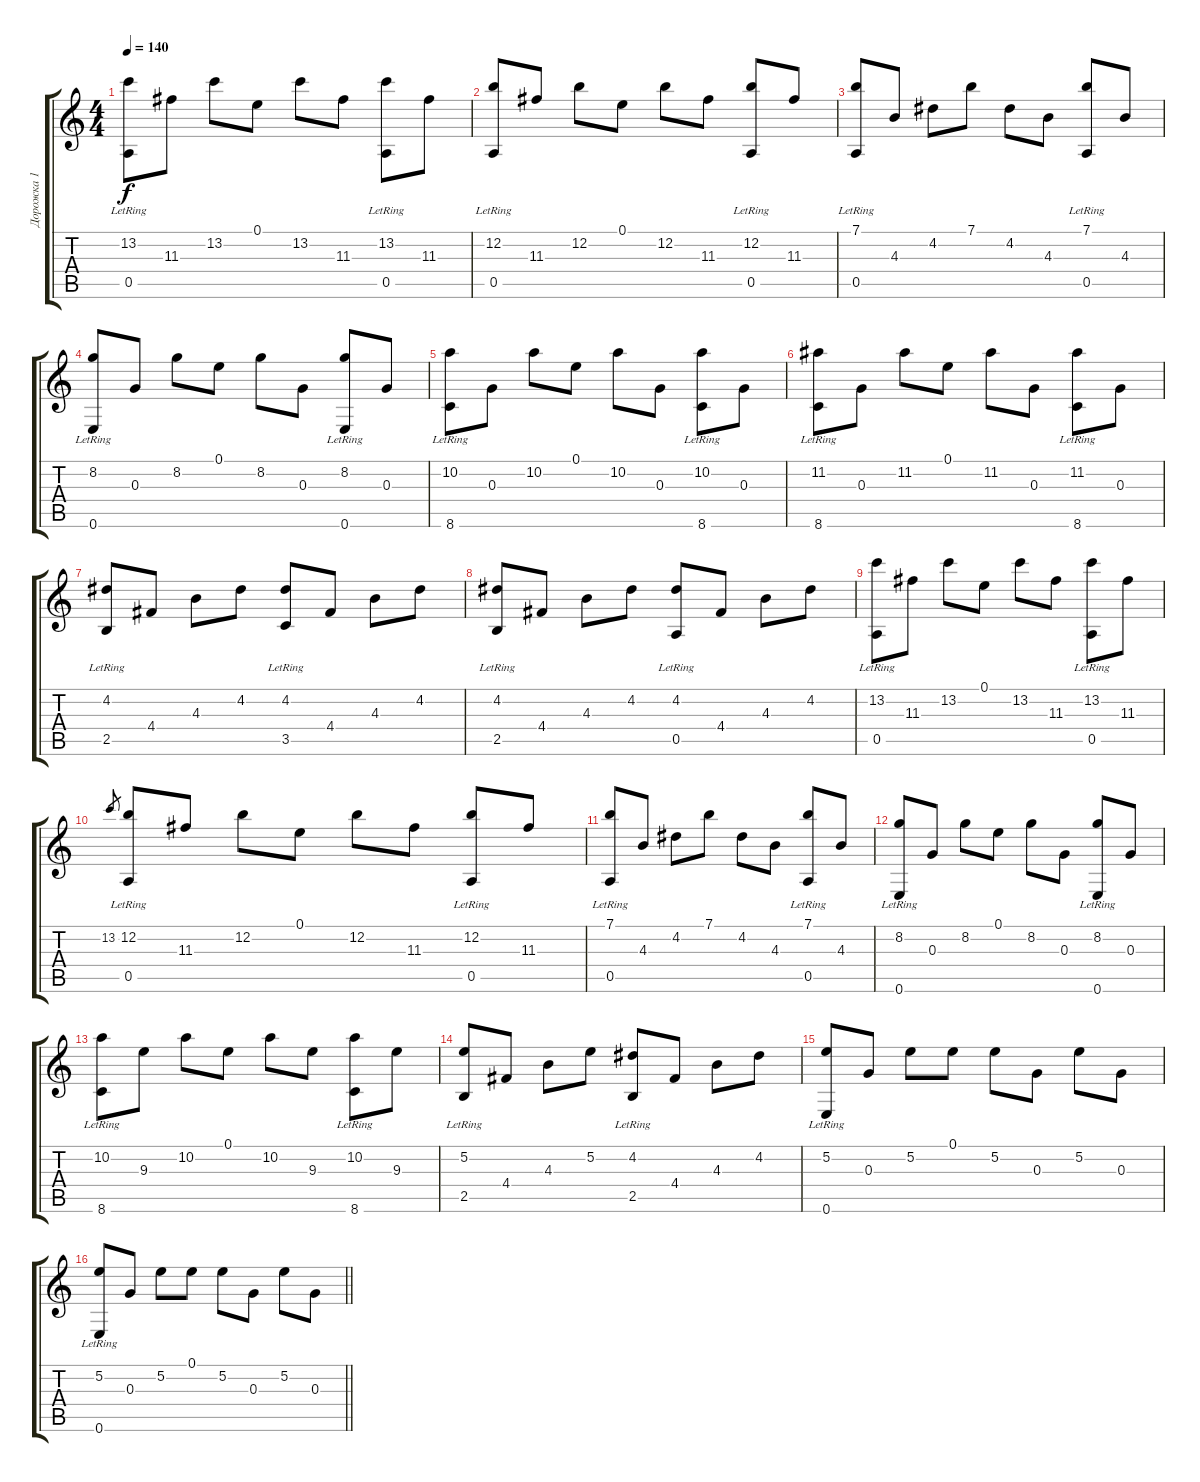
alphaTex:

\track ("Дорожка 1" "Дорожка 1") {instrument acousticguitarnylon}
\staff {score tabs}
\tuning (E4 B3 G3 D3 A2 E2) {hide}
\ts (4 4)
\tempo 140
\clef g2
\ks c
(13.2 0.5{lr}).8{dy f} 11.3.8 13.2.8 0.1.8 13.2.8 11.3.8 (13.2 0.5{lr}).8 11.3.8 |
(12.2 0.5{lr}).8 11.3.8 12.2.8 0.1.8 12.2.8 11.3.8 (12.2 0.5{lr}).8 11.3.8 |
(7.1 0.5{lr}).8 4.3.8 4.2.8 7.1.8 4.2.8 4.3.8 (7.1 0.5{lr}).8 4.3.8 |
(8.2 0.6{lr}).8 0.3.8 8.2.8 0.1.8 8.2.8 0.3.8 (8.2 0.6{lr}).8 0.3.8 |
(10.2 8.6{lr}).8 0.3.8 10.2.8 0.1.8 10.2.8 0.3.8 (10.2 8.6{lr}).8 0.3.8 |
(11.2 8.6{lr}).8 0.3.8 11.2.8 0.1.8 11.2.8 0.3.8 (11.2 8.6{lr}).8 0.3.8 |
(4.2 2.5{lr}).8 4.4.8 4.3.8 4.2.8 (4.2 3.5{lr}).8 4.4.8 4.3.8 4.2.8 |
(4.2 2.5{lr}).8 4.4.8 4.3.8 4.2.8 (4.2 0.5{lr}).8 4.4.8 4.3.8 4.2.8 |
(13.2 0.5{lr}).8 11.3.8 13.2.8 0.1.8 13.2.8 11.3.8 (13.2 0.5{lr}).8 11.3.8 |
13.2.8{gr} (12.2 0.5{lr}).8 11.3.8 12.2.8 0.1.8 12.2.8 11.3.8 (12.2 0.5{lr}).8 11.3.8 |
(7.1 0.5{lr}).8 4.3.8 4.2.8 7.1.8 4.2.8 4.3.8 (7.1 0.5{lr}).8 4.3.8 |
(8.2 0.6{lr}).8 0.3.8 8.2.8 0.1.8 8.2.8 0.3.8 (8.2 0.6{lr}).8 0.3.8 |
(10.2 8.6{lr}).8 9.3.8 10.2.8 0.1.8 10.2.8 9.3.8 (10.2 8.6{lr}).8 9.3.8 |
(5.2 2.5{lr}).8 4.4.8 4.3.8 5.2.8 (4.2 2.5{lr}).8 4.4.8 4.3.8 4.2.8 |
(5.2 0.6{lr}).8 0.3.8 5.2.8 0.1.8 5.2.8 0.3.8 5.2.8 0.3.8 |
\barLineRight lightlight
(5.2 0.6{lr}).8 0.3.8 5.2.8 0.1.8 5.2.8 0.3.8 5.2.8 0.3.8
